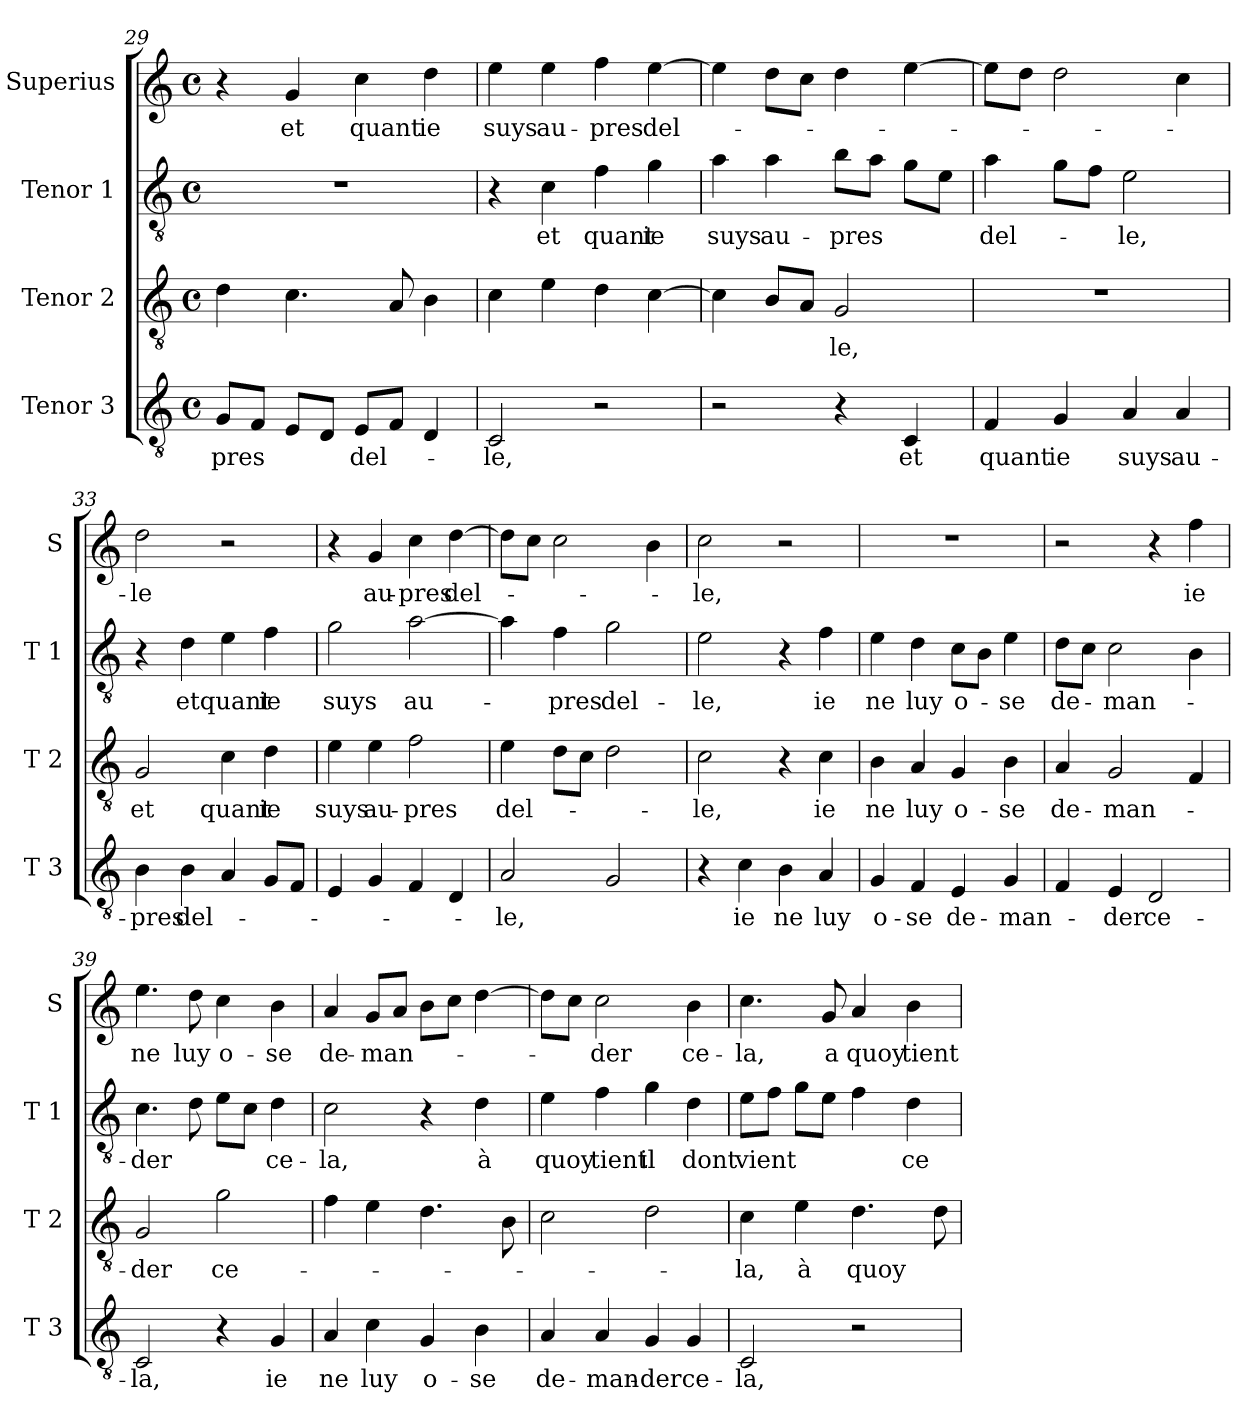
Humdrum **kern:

**kern	**text	**kern	**text	**kern	**text	**kern	**text
*part4	*part4	*part3	*part3	*part2	*part2	*part1	*part1
*staff4	*staff4	*staff3	*staff3	*staff2	*staff2	*staff1	*staff1
*I"Tenor 3	*	*I"Tenor 2	*	*I"Tenor 1	*	*I"Superius	*
*I'T 3	*	*I'T 2	*	*I'T 1	*	*I'S	*
*clefGv2	*	*clefGv2	*	*clefGv2	*	*clefG2	*
*M4/4	*	*M4/4	*	*M4/4	*	*M4/4	*
*met(c)	*	*met(c)	*	*met(c)	*	*met(c)	*
=29	=29	=29	=29	=29	=29	=29	=29
!	!LO:LY:b	!	!	!	!	!	!
8GL	-pres	4d\	.	1r	.	4r	.
8FJ	.	.	.	.	.	.	.
!	!	!	!	!	!	!	!LO:LY:b
8EL	.	4.c\	.	.	.	4g/	et
8DJ	.	.	.	.	.	.	.
!	!LO:LY:b	!	!	!	!	!	!LO:LY:b
8EL	del-	.	.	.	.	4cc\	quant
8FJ	.	8A/	.	.	.	.	.
!	!	!	!	!	!	!	!LO:LY:b
4D/	.	4B\	.	.	.	4dd\	ie
=30	=30	=30	=30	=30	=30	=30	=30
!	!LO:LY:b	!	!	!	!	!	!LO:LY:b
2C/	-le,	4c\	.	4r	.	4ee\	suys
!	!	!	!	!	!LO:LY:b	!	!LO:LY:b
.	.	4e\	.	4c\	et	4ee\	au-
!	!	!	!	!	!LO:LY:b	!	!LO:LY:b
2r	.	4d\	.	4f\	quant	4ff\	-pres
!	!	!	!	!	!LO:LY:b	!	!LO:LY:b
.	.	[4c\	.	4g\	ie	[4ee\	del-
!!LO:PB:g=z
=31	=31	=31	=31	=31	=31	=31	=31
!	!	!	!	!	!LO:LY:b	!	!
2r	.	4c\]	.	4a\	suys	4ee\]	.
!	!	!	!	!	!LO:LY:b	!	!
.	.	8BL	.	4a\	au-	8ddL	.
.	.	8AJ	.	.	.	8ccJ	.
!	!	!	!LO:LY:b	!	!LO:LY:b	!	!
4r	.	2G/	-le,	8bL	-pres	4dd\	.
.	.	.	.	8aJ	.	.	.
!	!LO:LY:b	!	!	!	!	!	!
4C/	et	.	.	8gL	.	[4ee\	.
.	.	.	.	8eJ	.	.	.
=32	=32	=32	=32	=32	=32	=32	=32
!	!LO:LY:b	!	!	!	!LO:LY:b	!	!
4F/	quant	1r	.	4a\	del-	8eeL]	.
.	.	.	.	.	.	8ddJ	.
!	!LO:LY:b	!	!	!	!	!	!
4G/	ie	.	.	8gL	.	2dd\	.
.	.	.	.	8fJ	.	.	.
!	!LO:LY:b	!	!	!	!LO:LY:b	!	!
4A/	suys	.	.	2e\	-le,	.	.
!	!LO:LY:b	!	!	!	!	!	!
4A/	au-	.	.	.	.	4cc\	.
=33	=33	=33	=33	=33	=33	=33	=33
!	!LO:LY:b	!	!LO:LY:b	!	!	!	!LO:LY:b
4B\	-pres	2G/	et	4r	.	2dd\	-le
!	!LO:LY:b	!	!	!	!LO:LY:b	!	!
4B\	del-	.	.	4d\	et	.	.
!	!	!	!LO:LY:b	!	!LO:LY:b	!	!
4A/	.	4c\	quant	4e\	quant	2r	.
!	!	!	!LO:LY:b	!	!LO:LY:b	!	!
8GL	.	4d\	ie	4f\	ie	.	.
8FJ	.	.	.	.	.	.	.
=34	=34	=34	=34	=34	=34	=34	=34
!	!	!	!LO:LY:b	!	!LO:LY:b	!	!
4E/	.	4e\	suys	2g\	suys	4r	.
!	!	!	!LO:LY:b	!	!	!	!LO:LY:b
4G/	.	4e\	au-	.	.	4g/	au-
!	!	!	!LO:LY:b	!	!LO:LY:b	!	!LO:LY:b
4F/	.	2f\	-pres	[2a\	au-	4cc\	-pres
!	!	!	!	!	!	!	!LO:LY:b
4D/	.	.	.	.	.	[4dd\	del-
=35	=35	=35	=35	=35	=35	=35	=35
!	!LO:LY:b	!	!LO:LY:b	!	!	!	!
2A/	-le,	4e\	del-	4a\]	.	8ddL]	.
.	.	.	.	.	.	8ccJ	.
!	!	!	!	!	!LO:LY:b	!	!
.	.	8dL	.	4f\	-pres	2cc\	.
.	.	8cJ	.	.	.	.	.
!	!	!	!	!	!LO:LY:b	!	!
2G/	.	2d\	.	2g\	del-	.	.
.	.	.	.	.	.	4b\	.
!!LO:LB:g=z
=36	=36	=36	=36	=36	=36	=36	=36
!	!	!	!LO:LY:b	!	!LO:LY:b	!	!LO:LY:b
4r	.	2c\	-le,	2e\	-le,	2cc\	-le,
!	!LO:LY:b	!	!	!	!	!	!
4c\	ie	.	.	.	.	.	.
!	!LO:LY:b	!	!	!	!	!	!
4B\	ne	4r	.	4r	.	2r	.
!	!LO:LY:b	!	!LO:LY:b	!	!LO:LY:b	!	!
4A/	luy	4c\	ie	4f\	ie	.	.
=37	=37	=37	=37	=37	=37	=37	=37
!	!LO:LY:b	!	!LO:LY:b	!	!LO:LY:b	!	!
4G/	o-	4B\	ne	4e\	ne	1r	.
!	!LO:LY:b	!	!LO:LY:b	!	!LO:LY:b	!	!
4F/	-se	4A/	luy	4d\	luy	.	.
!	!LO:LY:b	!	!LO:LY:b	!	!LO:LY:b	!	!
4E/	de-	4G/	o-	8cL	o-	.	.
.	.	.	.	8BJ	.	.	.
!	!LO:LY:b	!	!LO:LY:b	!	!LO:LY:b	!	!
4G/	-man-	4B\	-se	4e\	-se	.	.
=38	=38	=38	=38	=38	=38	=38	=38
!	!	!	!LO:LY:b	!	!LO:LY:b	!	!
4F/	.	4A/	de-	8dL	de-	2r	.
.	.	.	.	8cJ	.	.	.
!	!LO:LY:b	!	!LO:LY:b	!	!LO:LY:b	!	!
4E/	-der	2G/	-man-	2c\	-man-	.	.
!	!LO:LY:b	!	!	!	!	!	!
2D/	ce-	.	.	.	.	4r	.
!	!	!	!	!	!	!	!LO:LY:b
.	.	4F/	.	4B\	.	4ff\	ie
=39	=39	=39	=39	=39	=39	=39	=39
!	!LO:LY:b	!	!LO:LY:b	!	!LO:LY:b	!	!LO:LY:b
2C/	-la,	2G/	-der	4.c\	-der	4.ee\	ne
!	!	!	!	!	!	!	!LO:LY:b
.	.	.	.	8d\	.	8dd\	luy
!	!	!	!LO:LY:b	!	!	!	!LO:LY:b
4r	.	2g\	ce-	8eL	.	4cc\	o-
.	.	.	.	8cJ	.	.	.
!	!LO:LY:b	!	!	!	!LO:LY:b	!	!LO:LY:b
4G/	ie	.	.	4d\	ce-	4b\	-se
=40	=40	=40	=40	=40	=40	=40	=40
!	!LO:LY:b	!	!	!	!LO:LY:b	!	!LO:LY:b
4A/	ne	4f\	.	2c\	-la,	4a/	de-
!	!LO:LY:b	!	!	!	!	!	!LO:LY:b
4c\	luy	4e\	.	.	.	8gL	-man-
.	.	.	.	.	.	8aJ	.
!	!LO:LY:b	!	!	!	!	!	!
4G/	o-	4.d\	.	4r	.	8bL	.
.	.	.	.	.	.	8ccJ	.
!	!LO:LY:b	!	!	!	!LO:LY:b	!	!
4B\	-se	.	.	4d\	à	[4dd\	.
.	.	8B\	.	.	.	.	.
!!LO:LB:g=z
=41	=41	=41	=41	=41	=41	=41	=41
!	!LO:LY:b	!	!	!	!LO:LY:b	!	!
4A/	de-	2c\	.	4e\	quoy	8ddL]	.
.	.	.	.	.	.	8ccJ	.
!	!LO:LY:b	!	!	!	!LO:LY:b	!	!LO:LY:b
4A/	-man-	.	.	4f\	tient	2cc\	-der
!	!LO:LY:b	!	!	!	!LO:LY:b	!	!
4G/	-der	2d\	.	4g\	il	.	.
!	!LO:LY:b	!	!	!	!LO:LY:b	!	!LO:LY:b
4G/	ce-	.	.	4d\	dont	4b\	ce-
=42	=42	=42	=42	=42	=42	=42	=42
!	!LO:LY:b	!	!LO:LY:b	!	!LO:LY:b	!	!LO:LY:b
2C/	-la,	4c\	-la,	8eL	vient	4.cc\	-la,
.	.	.	.	8fJ	.	.	.
!	!	!	!LO:LY:b	!	!	!	!
.	.	4e\	à	8gL	.	.	.
!	!	!	!	!	!	!	!LO:LY:b
.	.	.	.	8eJ	.	8g/	a
!	!	!	!LO:LY:b	!	!	!	!LO:LY:b
2r	.	4.d\	quoy	4f\	.	4a/	quoy
!	!	!	!	!	!LO:LY:b	!	!LO:LY:b
.	.	.	.	4d\	ce-	4b\	tient
.	.	8d\	.	.	.	.	.
=	=	=	=	=	=	=	=
*-	*-	*-	*-	*-	*-	*-	*-
